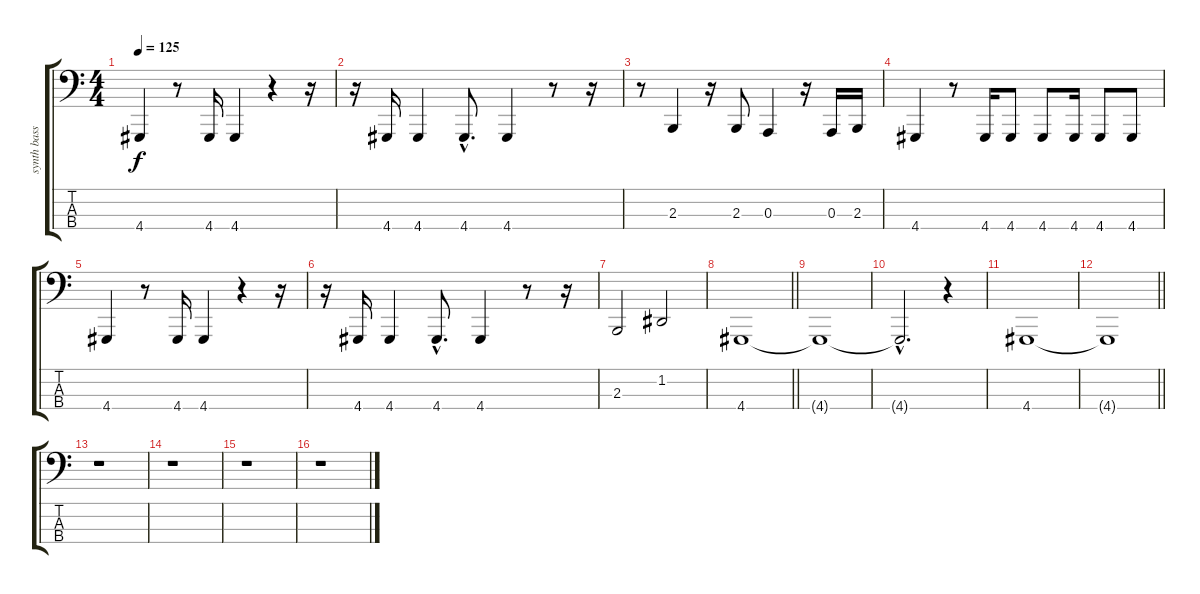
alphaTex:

\track ("synth bass" "synth bass") {instrument lead2sawtooth}
\staff {score tabs}
\tuning (G2 D2 A1 E1) {hide}
\ts (4 4)
\tempo 125
\clef f4
\ks c
4.4.4{dy f} r.8 4.4.16 4.4.4 r.4 r.16 |
r.16 4.4.16 4.4.4 4.4{hac}.8{d} 4.4.4 r.8 r.16 |
r.8 2.3.4 r.16 2.3.8 0.3.4 r.16 0.3.16 2.3.16 |
4.4.4 r.8 4.4.16 4.4.8 4.4.8 4.4.16 4.4.8 4.4.8 |
4.4.4 r.8 4.4.16 4.4.4 r.4 r.16 |
r.16 4.4.16 4.4.4 4.4{hac}.8{d} 4.4.4 r.8 r.16 |
2.3.2 1.2.2 |
\barLineRight lightlight
4.4.1 |
4.4{t}.1 |
4.4{hac t}.2{d} r.4 |
4.4.1 |
\barLineRight lightlight
4.4{t}.1 |
r.1 |
r.1 |
r.1 |
r.1
